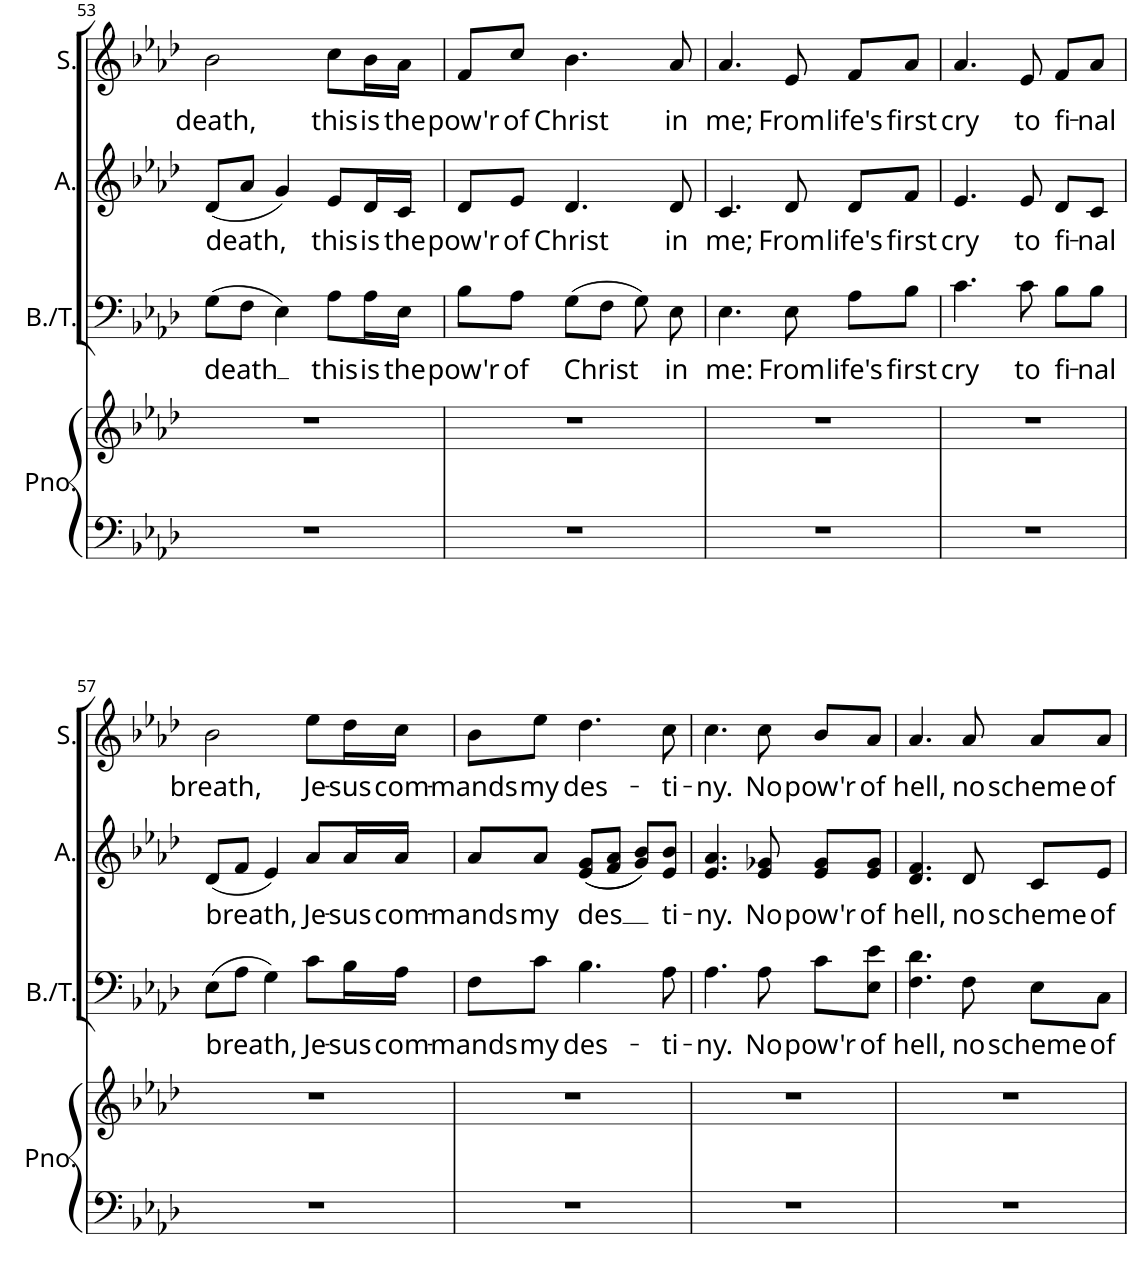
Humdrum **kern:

**kern	**kern	**kern	**text	**kern	**text	**kern	**text
*part4	*part4	*part3	*part3	*part2	*part2	*part1	*part1
*staff5	*staff4	*staff3	*staff3	*staff2	*staff2	*staff1	*staff1
*I"Pno.	*	*I"B/T	*	*I"A.	*	*I"S.	*
*I'Pno.	*	*I'B./T.	*	*I'A.	*	*I'S.	*
!!LO:PB:g=z
*clefF4	*clefG2	*clefF4	*	*clefG2	*	*clefG2	*
*k[b-e-a-d-]	*k[b-e-a-d-]	*k[b-e-a-d-]	*	*k[b-e-a-d-]	*	*k[b-e-a-d-]	*
*M3/4	*M3/4	*M3/4	*	*M3/4	*	*M3/4	*
=53	=53	=53	=53	=53	=53	=53	=53
!	!	!	!LO:LY:b	!	!LO:LY:b	!	!LO:LY:b
2.r	2.r	(8G\L	death	(8d-/L	death,	2b-\	death,
.	.	8F\J	.	8a-/J	.	.	.
.	.	4E-\)	.	4g/)	.	.	.
!	!	!	!LO:LY:b	!	!LO:LY:b	!	!LO:LY:b
.	.	8A-\L	this	8e-/L	this	8cc\L	this
!	!	!	!LO:LY:b	!	!LO:LY:b	!	!LO:LY:b
.	.	16A-\L	is	16d-/L	is	16b-\L	is
!	!	!	!LO:LY:b	!	!LO:LY:b	!	!LO:LY:b
.	.	16E-\JJ	the	16c/JJ	the	16a-\JJ	the
=54	=54	=54	=54	=54	=54	=54	=54
!	!	!	!LO:LY:b	!	!LO:LY:b	!	!LO:LY:b
2.r	2.r	8B-\L	pow'r	8d-/L	pow'r	8f/L	pow'r
!	!	!	!LO:LY:b	!	!LO:LY:b	!	!LO:LY:b
.	.	8A-\J	of	8e-/J	of	8cc/J	of
!	!	!	!LO:LY:b	!	!LO:LY:b	!	!LO:LY:b
.	.	(8G\L	Christ	4.d-/	Christ	4.b-\	Christ
.	.	8F\J	.	.	.	.	.
.	.	8G\)	.	.	.	.	.
!	!	!	!LO:LY:b	!	!LO:LY:b	!	!LO:LY:b
.	.	8E-\	in	8d-/	in	8a-/	in
=55	=55	=55	=55	=55	=55	=55	=55
!	!	!	!LO:LY:b	!	!LO:LY:b	!	!LO:LY:b
2.r	2.r	4.E-\	me:	4.c/	me;	4.a-/	me;
!	!	!	!LO:LY:b	!	!LO:LY:b	!	!LO:LY:b
.	.	8E-\	From	8d-/	From	8e-/	From
!	!	!	!LO:LY:b	!	!LO:LY:b	!	!LO:LY:b
.	.	8A-\L	life's	8d-/L	life's	8f/L	life's
!	!	!	!LO:LY:b	!	!LO:LY:b	!	!LO:LY:b
.	.	8B-\J	first	8f/J	first	8a-/J	first
=56	=56	=56	=56	=56	=56	=56	=56
!	!	!	!LO:LY:b	!	!LO:LY:b	!	!LO:LY:b
2.r	2.r	4.c\	cry	4.e-/	cry	4.a-/	cry
!	!	!	!LO:LY:b	!	!LO:LY:b	!	!LO:LY:b
.	.	8c\	to	8e-/	to	8e-/	to
!	!	!	!LO:LY:b	!	!LO:LY:b	!	!LO:LY:b
.	.	8B-\L	fi-	8d-/L	fi-	8f/L	fi-
!	!	!	!LO:LY:b	!	!LO:LY:b	!	!LO:LY:b
.	.	8B-\J	-nal	8c/J	-nal	8a-/J	-nal
!!LO:LB:g=z
=57	=57	=57	=57	=57	=57	=57	=57
!	!	!	!LO:LY:b	!	!LO:LY:b	!	!LO:LY:b
2.r	2.r	(8E-\L	breath,	(8d-/L	breath,	2b-\	breath,
.	.	8A-\J	.	8f/J	.	.	.
.	.	4G\)	.	4e-/)	.	.	.
!	!	!	!LO:LY:b	!	!LO:LY:b	!	!LO:LY:b
.	.	8c\L	Je-	8a-/L	Je-	8ee-\L	Je-
!	!	!	!LO:LY:b	!	!LO:LY:b	!	!LO:LY:b
.	.	16B-\L	-sus	16a-/L	-sus	16dd-\L	-sus
!	!	!	!LO:LY:b	!	!LO:LY:b	!	!LO:LY:b
.	.	16A-\JJ	com-	16a-/JJ	com-	16cc\JJ	com-
=58	=58	=58	=58	=58	=58	=58	=58
!	!	!	!LO:LY:b	!	!LO:LY:b	!	!LO:LY:b
2.r	2.r	8F\L	-mands	8a-/L	-mands	8b-\L	-mands
!	!	!	!LO:LY:b	!	!LO:LY:b	!	!LO:LY:b
.	.	8c\J	my	8a-/J	my	8ee-\J	my
!	!	!	!LO:LY:b	!	!LO:LY:b	!	!LO:LY:b
.	.	4.B-\	des-	((8e-/ 8g/L	-des	4.dd-\	des-
.	.	.	.	8f/ 8a-/J	.	.	.
.	.	.	.	8g/ 8b-/L))	.	.	.
!	!	!	!LO:LY:b	!	!LO:LY:b	!	!LO:LY:b
.	.	8A-\	-ti-	8e-/ 8b-/J	ti-	8cc\	-ti-
=59	=59	=59	=59	=59	=59	=59	=59
!	!	!	!LO:LY:b	!	!LO:LY:b	!	!LO:LY:b
2.r	2.r	4.A-\	-ny.	4.e-/ 4.a-/	-ny.	4.cc\	-ny.
!	!	!	!LO:LY:b	!	!LO:LY:b	!	!LO:LY:b
.	.	8A-\	No	8e-/ 8g-X/	No	8cc\	No
!	!	!	!LO:LY:b	!	!LO:LY:b	!	!LO:LY:b
.	.	8c\L	pow'r	8e-/ 8g-/L	pow'r	8b-/L	pow'r
!	!	!	!LO:LY:b	!	!LO:LY:b	!	!LO:LY:b
.	.	8E-\ 8e-\J	of	8e-/ 8g-/J	of	8a-/J	of
=60	=60	=60	=60	=60	=60	=60	=60
!	!	!	!LO:LY:b	!	!LO:LY:b	!	!LO:LY:b
2.r	2.r	4.F\ 4.d-\	hell,	4.d-/ 4.f/	hell,	4.a-/	hell,
!	!	!	!LO:LY:b	!	!LO:LY:b	!	!LO:LY:b
.	.	8F\	no	8d-/	no	8a-/	no
!	!	!	!LO:LY:b	!	!LO:LY:b	!	!LO:LY:b
.	.	8E-\L	scheme	8c/L	scheme	8a-/L	scheme
!	!	!	!LO:LY:b	!	!LO:LY:b	!	!LO:LY:b
.	.	8C\J	of	8e-/J	of	8a-/J	of
=	=	=	=	=	=	=	=
*-	*-	*-	*-	*-	*-	*-	*-
